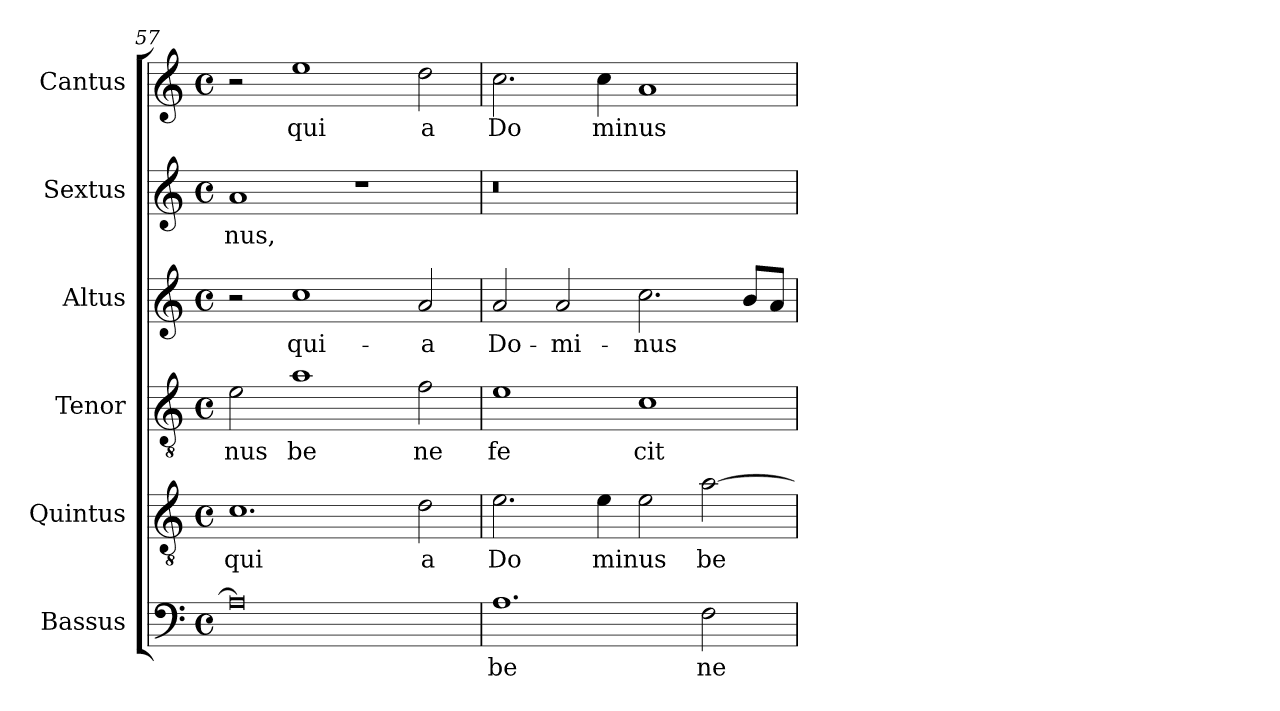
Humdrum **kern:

**kern	**text	**kern	**text	**kern	**text	**kern	**text	**kern	**text	**kern	**text
*part6	*part6	*part5	*part5	*part4	*part4	*part3	*part3	*part2	*part2	*part1	*part1
*staff6	*staff6	*staff5	*staff5	*staff4	*staff4	*staff3	*staff3	*staff2	*staff2	*staff1	*staff1
*I"Bassus	*	*I"Quintus	*	*I"Tenor	*	*I"Altus	*	*I"Sextus	*	*I"Cantus	*
*clefF4	*	*clefGv2	*	*clefGv2	*	*clefG2	*	*clefG2	*	*clefG2	*
*M4/4	*	*M4/4	*	*M4/4	*	*M4/4	*	*M4/4	*	*M4/4	*
*met(c)	*	*met(c)	*	*met(c)	*	*met(c)	*	*met(c)	*	*met(c)	*
=57	=57	=57	=57	=57	=57	=57	=57	=57	=57	=57	=57
!	!	!	!LO:LY:b:cj	!	!LO:LY:b:cj	!	!	!	!LO:LY:b:cj	!	!
0A]	.	1.c	qui	2e\	nus	2r	.	1a	nus,	2r	.
!	!	!	!	!	!LO:LY:b:cj	!	!LO:LY:b:cj	!	!	!	!LO:LY:b:cj
.	.	.	.	1a	be	1cc	qui-	.	.	1ee	qui
.	.	.	.	.	.	.	.	1r	.	.	.
!	!	!	!LO:LY:b:cj	!	!LO:LY:b:cj	!	!LO:LY:b:cj	!	!	!	!LO:LY:b:cj
.	.	2d\	a	2f\	ne	2a/	-a	.	.	2dd\	a
=58	=58	=58	=58	=58	=58	=58	=58	=58	=58	=58	=58
!	!LO:LY:b:cj	!	!LO:LY:b:cj	!	!LO:LY:b:cj	!	!LO:LY:b:cj	!	!	!	!LO:LY:b:cj
1.A	be	2.e\	Do	1e	fe	2a/	Do-	0r	.	2.cc\	Do
!	!	!	!	!	!	!	!LO:LY:b:cj	!	!	!	!
.	.	.	.	.	.	2a/	-mi-	.	.	.	.
!	!	!	!LO:LY:b	!	!	!	!	!	!	!	!LO:LY:b
.	.	4e\	minus	.	.	.	.	.	.	4cc\	minus
!	!	!	!	!	!LO:LY:b:cj	!	!LO:LY:b	!	!	!	!
.	.	2e\	.	1c	cit	2.cc\	-nus	.	.	1a	.
!	!LO:LY:b:cj	!	!LO:LY:b:cj	!	!	!	!	!	!	!	!
2F\	ne	[>2a\	be	.	.	.	.	.	.	.	.
.	.	.	.	.	.	8b/L	.	.	.	.	.
.	.	.	.	.	.	8a/J	.	.	.	.	.
=	=	=	=	=	=	=	=	=	=	=	=
*-	*-	*-	*-	*-	*-	*-	*-	*-	*-	*-	*-
